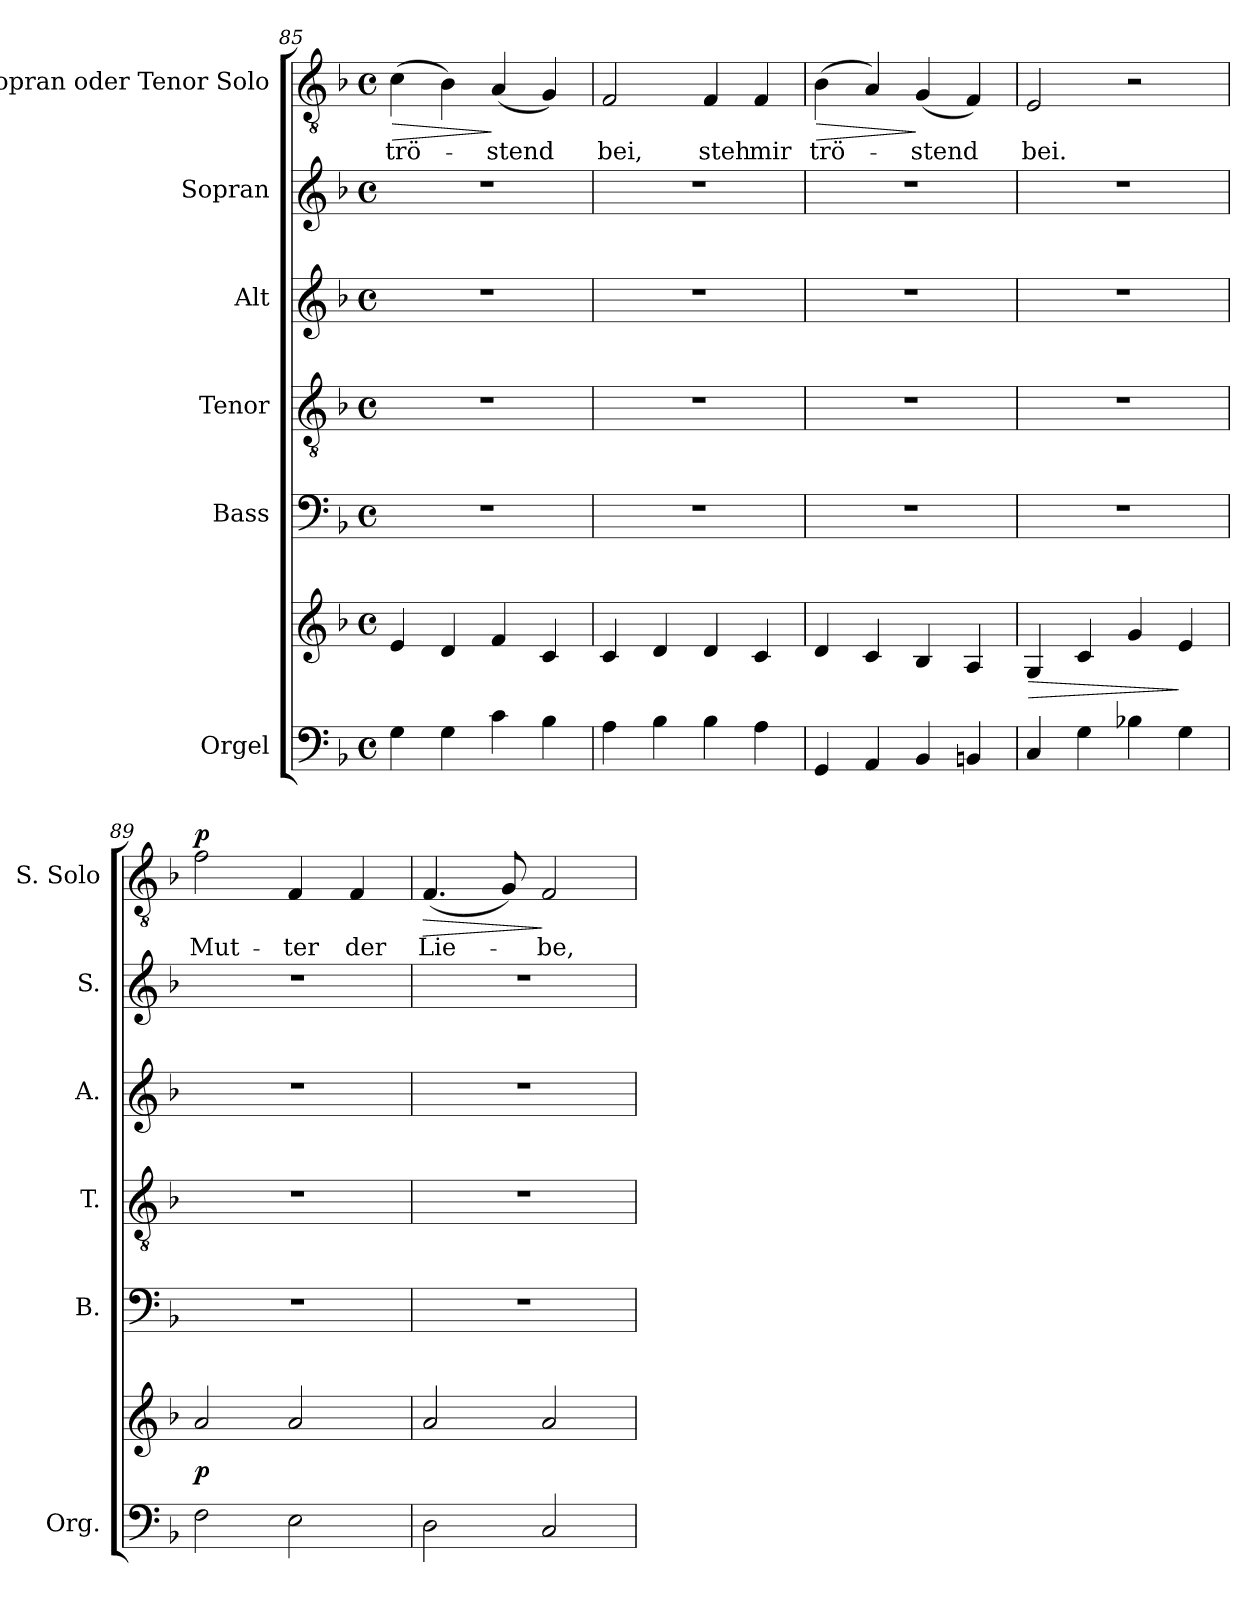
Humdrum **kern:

**kern	**kern	**dynam	**kern	**kern	**kern	**kern	**kern	**text	**dynam
*part6	*part6	*part6	*part5	*part4	*part3	*part2	*part1	*part1	*part1
*staff7	*staff6	*staff6/7	*staff5	*staff4	*staff3	*staff2	*staff1	*staff1	*staff1
*I"Orgel	*	*	*I"Bass	*I"Tenor	*I"Alt	*I"Sopran	*I"Sopran oder  Tenor Solo	*	*
*I'Org.	*	*	*I'B.	*I'T.	*I'A.	*I'S.	*I'S. Solo	*	*
*clefF4	*clefG2	*	*clefF4	*clefGv2	*clefG2	*clefG2	*clefGv2	*	*
*	*	*	*	*ITrd7c12	*	*	*	*	*
*k[b-]	*k[b-]	*	*k[b-]	*k[b-]	*k[b-]	*k[b-]	*k[b-]	*	*
*F:	*F:	*	*F:	*F:	*F:	*F:	*F:	*	*
*M4/4	*M4/4	*	*M4/4	*M4/4	*M4/4	*M4/4	*M4/4	*	*
*met(c)	*met(c)	*	*met(c)	*met(c)	*met(c)	*met(c)	*met(c)	*	*
=85	=85	=85	=85	=85	=85	=85	=85	=85	=85
!	!	!	!	!	!	!	!	!LO:LY:b:color=#000000	!LO:HP:b
4Gi\	4ei/	.	1r	1r	1r	1r	(4ci\	trö-	>
4Gi\	4di/	.	.	.	.	.	4B-i\)	.	.
!	!	!	!	!	!	!	!	!LO:LY:b:color=#000000	!
4ci\	4fi/	.	.	.	.	.	(4Ai/	-stend	]
4B-i\	4ci/	.	.	.	.	.	4Gi/)	.	.
=86	=86	=86	=86	=86	=86	=86	=86	=86	=86
!	!	!	!	!	!	!	!	!LO:LY:b:color=#000000	!
4Ai\	4ci/	.	1r	1r	1r	1r	2Fi/	bei,	.
4B-i\	4di/	.	.	.	.	.	.	.	.
!	!	!	!	!	!	!	!	!LO:LY:b:color=#000000	!
4B-i\	4di/	.	.	.	.	.	4Fi/	steh	.
!	!	!	!	!	!	!	!	!LO:LY:b:color=#000000	!
4Ai\	4ci/	.	.	.	.	.	4Fi/	mir	.
=87	=87	=87	=87	=87	=87	=87	=87	=87	=87
!	!	!	!	!	!	!	!	!LO:LY:b:color=#000000	!LO:HP:b
4GGi/	4di/	.	1r	1r	1r	1r	(4B-i\	trö-	>
4AAi/	4ci/	.	.	.	.	.	4Ai/)	.	.
!	!	!	!	!	!	!	!	!LO:LY:b:color=#000000	!
4BB-i/	4B-i/	.	.	.	.	.	(4Gi/	-stend	]
4BBni/	4Ai/	.	.	.	.	.	4Fi/)	.	.
!!LO:LB:g=z
=88	=88	=88	=88	=88	=88	=88	=88	=88	=88
!	!	!LO:HP:b	!	!	!	!	!	!	!
!	!	!	!	!	!	!	!	!LO:LY:b:color=#000000	!
4Ci/	4Gi/	>	1r	1r	1r	1r	2Ei/	bei.	.
4Gi\	4ci/	.	.	.	.	.	.	.	.
4B-Xi\	4gi/	.	.	.	.	.	2r	.	.
4Gi\	4ei/	]	.	.	.	.	.	.	.
=89	=89	=89	=89	=89	=89	=89	=89	=89	=89
!	!	!	!	!	!	!	!	!LO:LY:b:color=#000000	!
2Fi\	2ai/	p	1r	1r	1r	1r	2fi\	Mut-	p
!	!	!	!	!	!	!	!	!LO:LY:b:color=#000000	!
2Ei\	2ai/	.	.	.	.	.	4Fi/	-ter	.
!	!	!	!	!	!	!	!	!LO:LY:b:color=#000000	!
.	.	.	.	.	.	.	4Fi/	der	.
=90	=90	=90	=90	=90	=90	=90	=90	=90	=90
!	!	!	!	!	!	!	!	!LO:LY:b:color=#000000	!LO:HP:b
2Di\	2ai/	.	1r	1r	1r	1r	(4.Fi/	Lie-	>
.	.	.	.	.	.	.	8Gi/)	.	.
!	!	!	!	!	!	!	!	!LO:LY:b:color=#000000	!
2Ci/	2ai/	.	.	.	.	.	2Fi/	-be,	]
=	=	=	=	=	=	=	=	=	=
*-	*-	*-	*-	*-	*-	*-	*-	*-	*-
